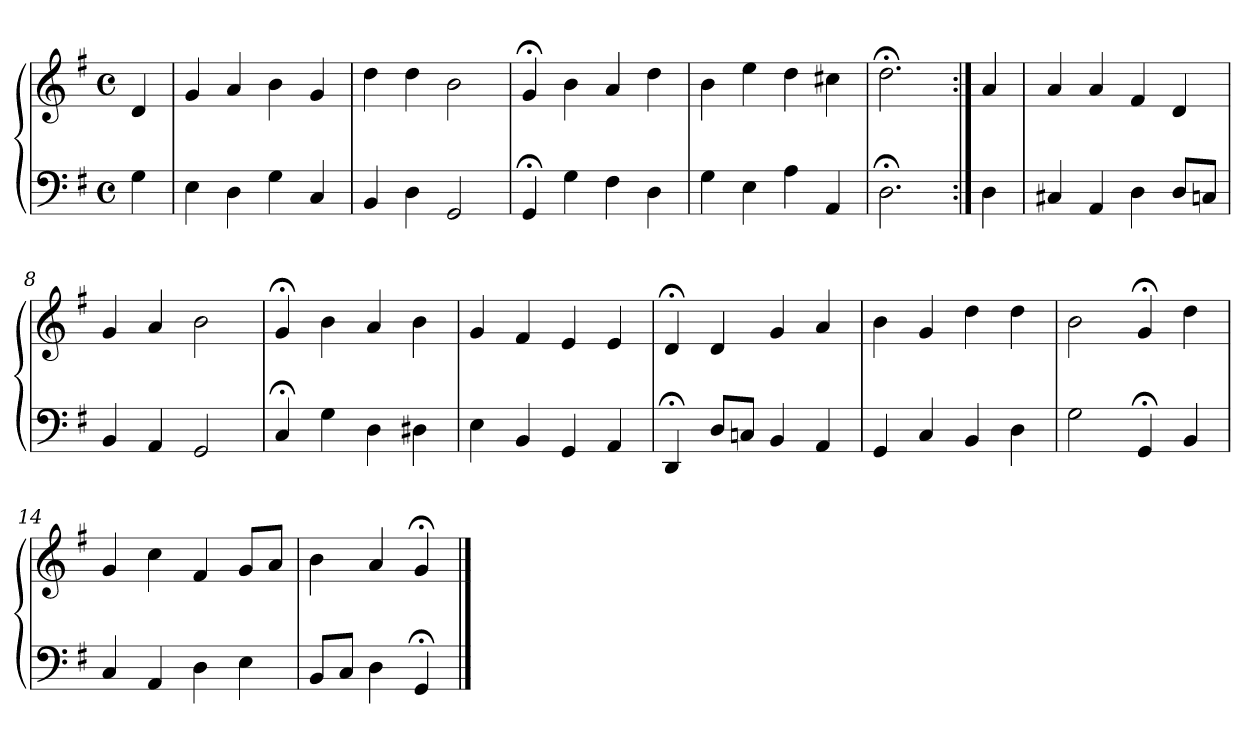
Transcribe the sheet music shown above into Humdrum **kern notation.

**kern	**kern
*part1	*part1
*staff2	*staff1
*clefF4	*clefG2
*k[f#]	*k[f#]
*M4/4	*M4/4
*met(c)	*met(c)
=	=
4G	4d
=1	=1
4E	4g
4D	4a
4G	4b
4C	4g
=2	=2
4BB	4dd
4D	4dd
2GG	2b
=3	=3
4GG;<	4g;<
4G	4b
4F#	4a
4D	4dd
=4	=4
4G	4b
4E	4ee
4A	4dd
4AA	4cc#X
=5	=5
2.D;<	2.dd;<
=6:|!	=6:|!
4D	4a
=7	=7
4C#X	4a
4AA	4a
4D	4f#
8DL	4d
8CnJ	.
!!LO:LB:g=z
=8	=8
4BB	4g
4AA	4a
2GG	2b
=9	=9
4C;<	4g;<
4G	4b
4D	4a
4D#X	4b
=10	=10
4E	4g
4BB	4f#
4GG	4e
4AA	4e
=11	=11
4DD;<	4d;<
8DL	4d
8CnJ	.
4BB	4g
4AA	4a
=12	=12
4GG	4b
4C	4g
4BB	4dd
4D	4dd
=13	=13
2G	2b
4GG;<	4g;<
4BB	4dd
=14	=14
4C	4g
4AA	4cc
4D	4f#
4E	8gL
.	8aJ
!!LO:LB:g=z
=15	=15
8BBL	4b
8CJ	.
4D	4a
4GG;<	4g;<
==	==
*-	*-
